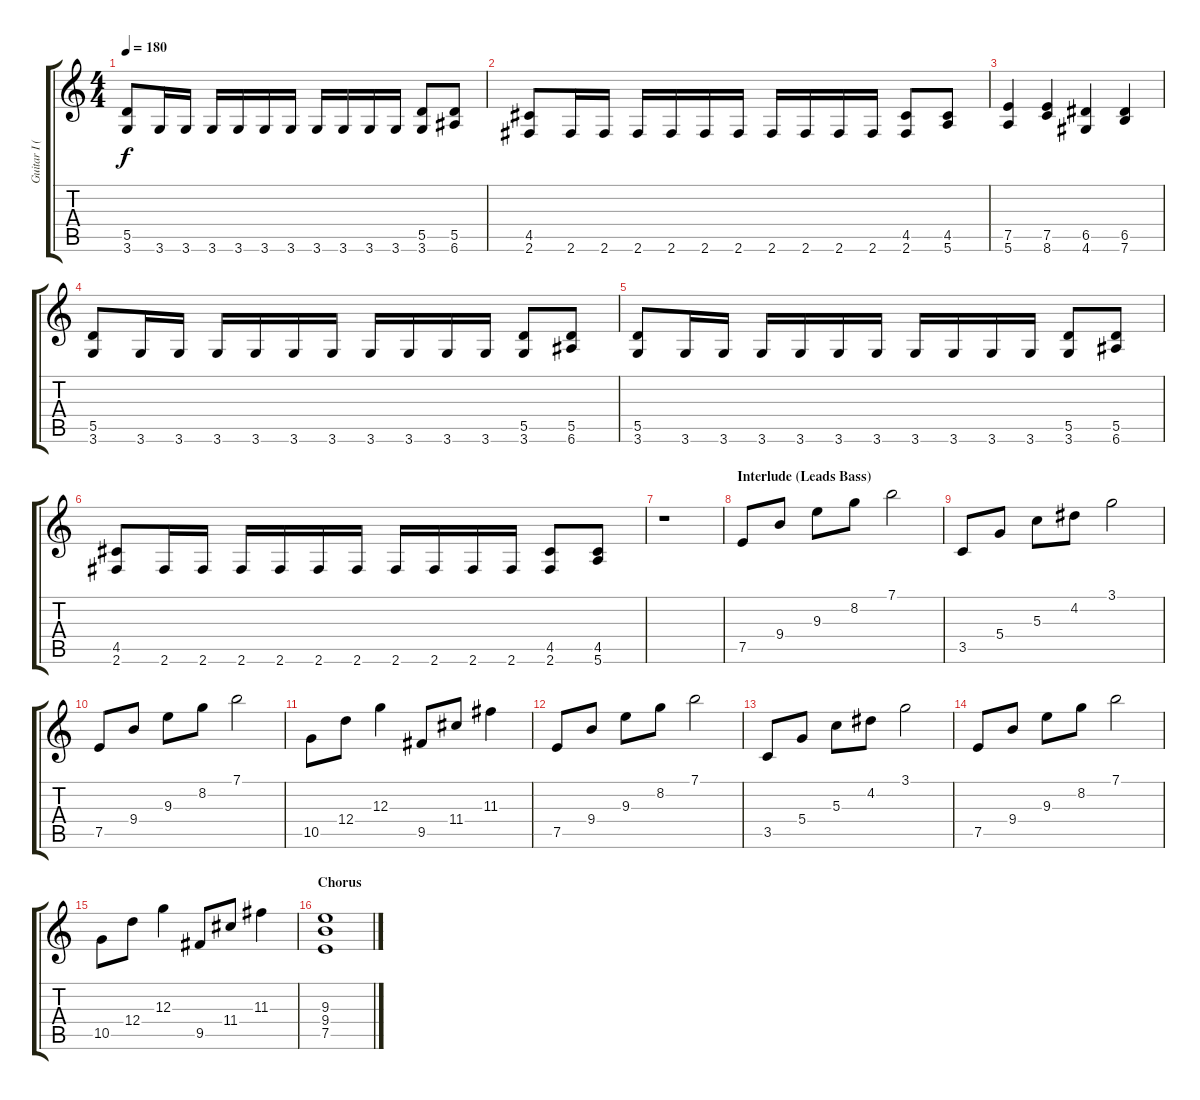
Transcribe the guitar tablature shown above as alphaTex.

\track ("Guitar I (Kuzya)" "Guitar I (") {instrument distortionguitar}
\staff {score tabs}
\tuning (E4 B3 G3 D3 A2 E2) {hide}
\ts (4 4)
\tempo 180
\clef g2
\ks c
(5.5 3.6).8{dy f} 3.6.16 3.6.16 3.6.16 3.6.16 3.6.16 3.6.16 3.6.16 3.6.16 3.6.16 3.6.16 (5.5 3.6).8 (5.5 6.6).8 |
(4.5 2.6).8 2.6.16 2.6.16 2.6.16 2.6.16 2.6.16 2.6.16 2.6.16 2.6.16 2.6.16 2.6.16 (4.5 2.6).8 (4.5 5.6).8 |
(7.5 5.6).4 (7.5 8.6).4 (6.5 4.6).4 (6.5 7.6).4 |
(5.5 3.6).8 3.6.16 3.6.16 3.6.16 3.6.16 3.6.16 3.6.16 3.6.16 3.6.16 3.6.16 3.6.16 (5.5 3.6).8 (5.5 6.6).8 |
(5.5 3.6).8 3.6.16 3.6.16 3.6.16 3.6.16 3.6.16 3.6.16 3.6.16 3.6.16 3.6.16 3.6.16 (5.5 3.6).8 (5.5 6.6).8 |
(4.5 2.6).8 2.6.16 2.6.16 2.6.16 2.6.16 2.6.16 2.6.16 2.6.16 2.6.16 2.6.16 2.6.16 (4.5 2.6).8 (4.5 5.6).8 |
r.1 |
\section ("" "Interlude (Leads Bass)")
7.5.8 9.4.8 9.3.8 8.2.8 7.1.2 |
3.5.8 5.4.8 5.3.8 4.2.8 3.1.2 |
7.5.8 9.4.8 9.3.8 8.2.8 7.1.2 |
10.5.8 12.4.8 12.3.4 9.5.8 11.4.8 11.3.4 |
7.5.8 9.4.8 9.3.8 8.2.8 7.1.2 |
3.5.8 5.4.8 5.3.8 4.2.8 3.1.2 |
7.5.8 9.4.8 9.3.8 8.2.8 7.1.2 |
10.5.8 12.4.8 12.3.4 9.5.8 11.4.8 11.3.4 |
\section ("" "Chorus")
(9.3 9.4 7.5).1
